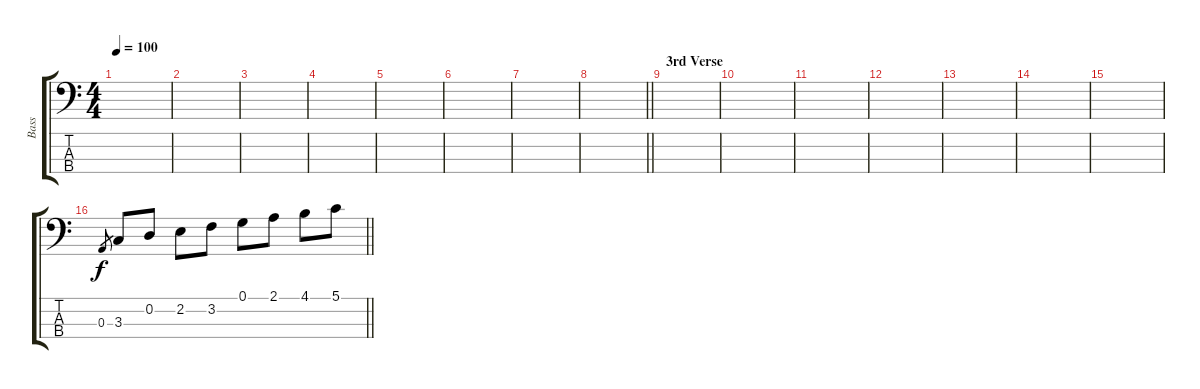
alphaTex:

\track ("Bass" "Bass") {instrument electricbassfinger}
\staff {score tabs}
\tuning (G2 D2 A1 E1) {hide}
\ts (4 4)
\tempo 100
\clef f4
\ks c
|
|
|
|
|
|
|
\barLineRight lightlight
|
\section ("" "3rd Verse")
|
|
|
|
|
|
|
\barLineRight lightlight
0.3.8{gr} 3.3.8 0.2.8 2.2.8 3.2.8 0.1.8 2.1.8 4.1.8 5.1.8
